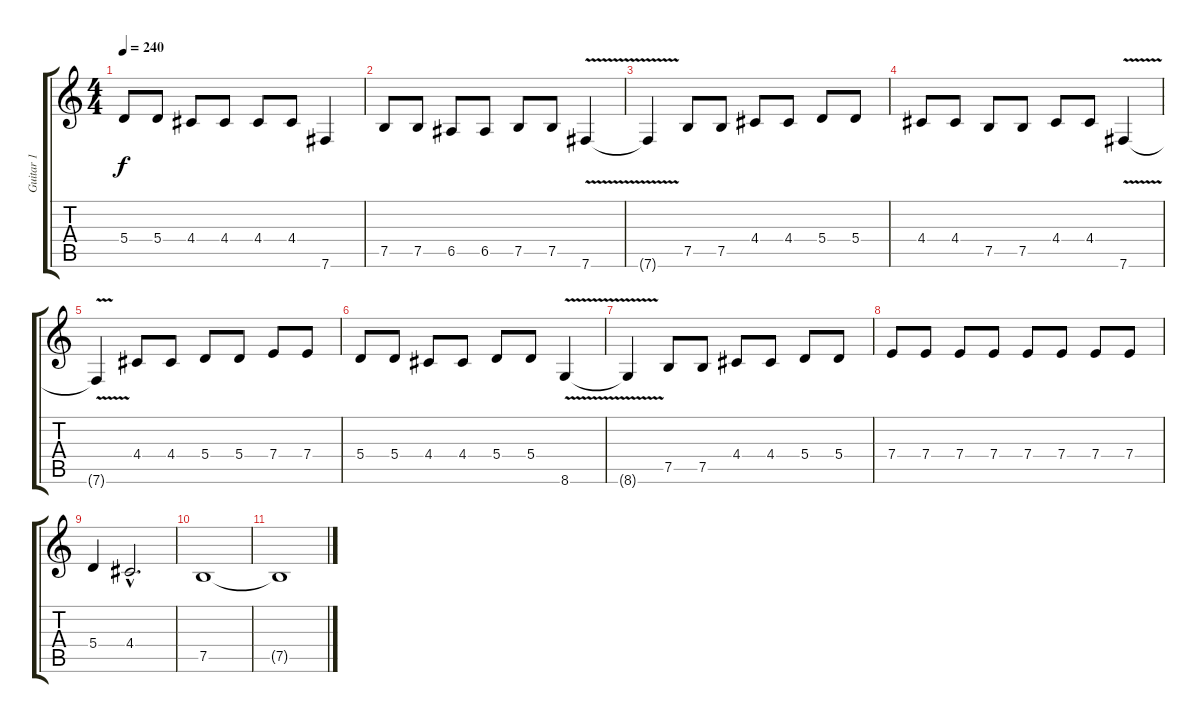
\track ("Guitar 1" "Guitar 1") {instrument distortionguitar}
\staff {score tabs}
\tuning (B3 Gb3 D3 A2 E2 B1) {hide}
\ts (4 4)
\tempo 240
\clef g2
\ks c
5.4.8{dy f} 5.4.8 4.4.8 4.4.8 4.4.8 4.4.8 7.6.4 |
7.5.8 7.5.8 6.5.8 6.5.8 7.5.8 7.5.8 7.6{v}.4 |
7.6{t}.4 7.5.8 7.5.8 4.4.8 4.4.8 5.4.8 5.4.8 |
4.4.8 4.4.8 7.5.8 7.5.8 4.4.8 4.4.8 7.6{v}.4 |
7.6{t}.4 4.4.8 4.4.8 5.4.8 5.4.8 7.4.8 7.4.8 |
5.4.8 5.4.8 4.4.8 4.4.8 5.4.8 5.4.8 8.6{v}.4 |
8.6{t}.4 7.5.8 7.5.8 4.4.8 4.4.8 5.4.8 5.4.8 |
7.4.8 7.4.8 7.4.8 7.4.8 7.4.8 7.4.8 7.4.8 7.4.8 |
5.4.4 4.4{hac}.2{d} |
7.5.1 |
7.5{t}.1
